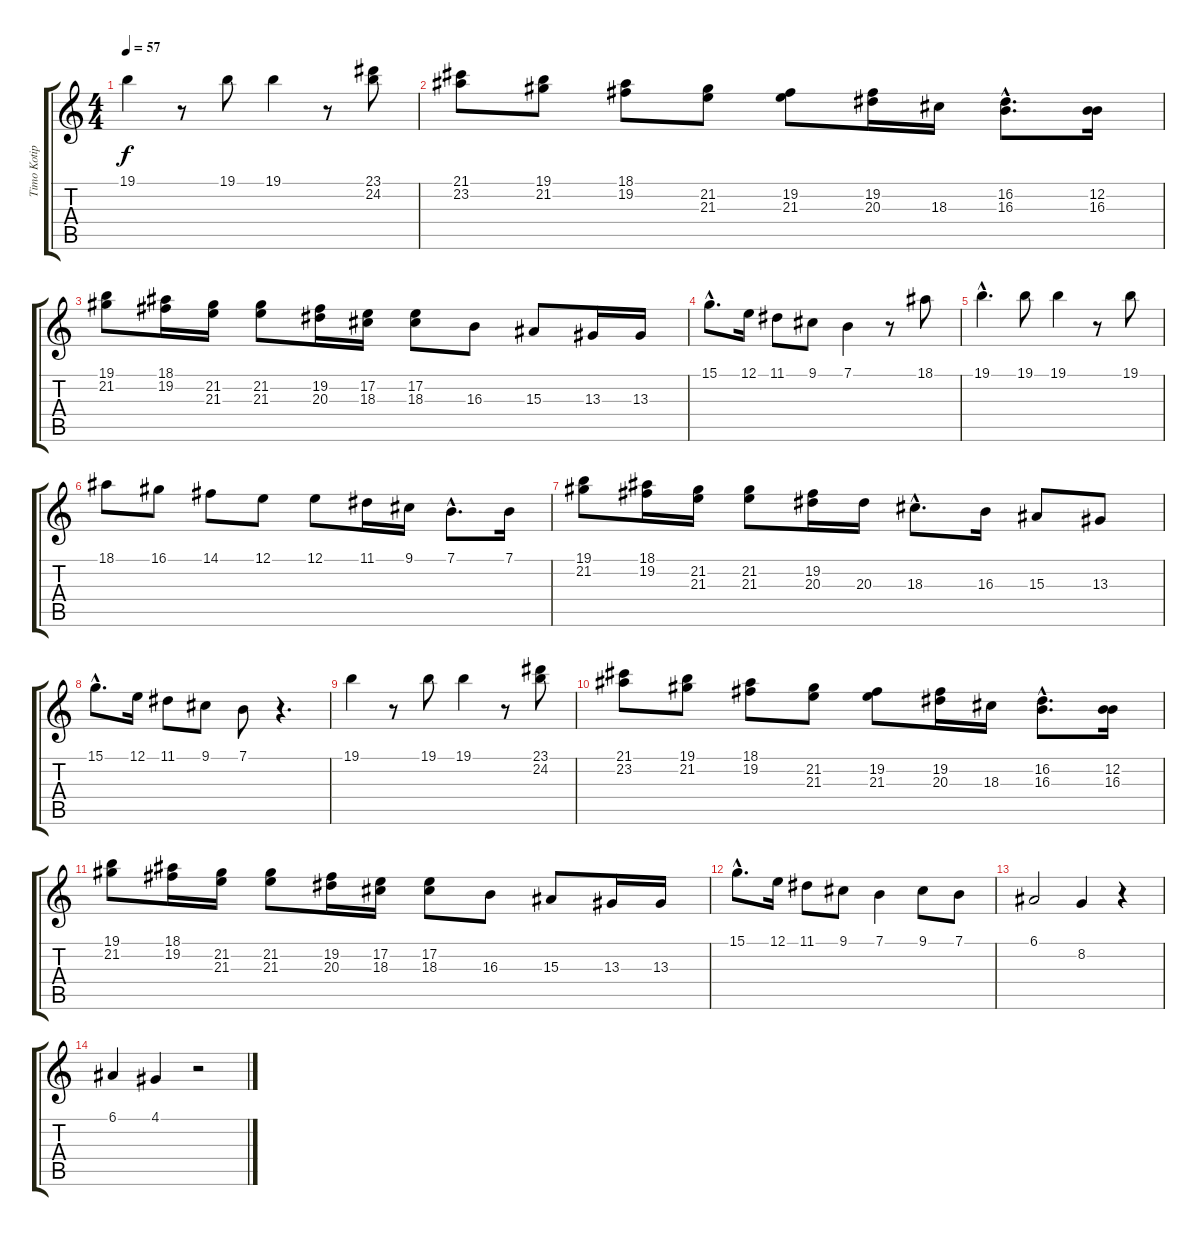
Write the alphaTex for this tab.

\track ("Timo Kotipelto" "Timo Kotip") {instrument lead3calliope}
\staff {score tabs}
\tuning (E4 B3 G3 D3 A2 E2) {hide}
\ts (4 4)
\tempo 57
\clef g2
\ks c
19.1.4{dy f} r.8 19.1.8 19.1.4 r.8 (23.1 24.2).8 |
(21.1 23.2).8 (19.1 21.2).8 (18.1 19.2).8 (21.2 21.3).8 (19.2 21.3).8 (19.2 20.3).16 18.3.16 (16.2{hac} 16.3{hac}).8{d} (12.2 16.3).16 |
(19.1 21.2).8 (18.1 19.2).16 (21.2 21.3).16 (21.2 21.3).8 (19.2 20.3).16 (17.2 18.3).16 (17.2 18.3).8 16.3.8 15.3.8 13.3.16 13.3.16 |
15.1{hac}.8{d} 12.1.16 11.1.8 9.1.8 7.1.4 r.8 18.1.8 |
19.1{hac}.4{d} 19.1.8 19.1.4 r.8 19.1.8 |
18.1.8 16.1.8 14.1.8 12.1.8 12.1.8 11.1.16 9.1.16 7.1{hac}.8{d} 7.1.16 |
(19.1 21.2).8 (18.1 19.2).16 (21.2 21.3).16 (21.2 21.3).8 (19.2 20.3).16 20.3.16 18.3{hac}.8{d} 16.3.16 15.3.8 13.3.8 |
15.1{hac}.8{d} 12.1.16 11.1.8 9.1.8 7.1.8 r.4{d} |
19.1.4 r.8 19.1.8 19.1.4 r.8 (23.1 24.2).8 |
(21.1 23.2).8 (19.1 21.2).8 (18.1 19.2).8 (21.2 21.3).8 (19.2 21.3).8 (19.2 20.3).16 18.3.16 (16.2{hac} 16.3{hac}).8{d} (12.2 16.3).16 |
(19.1 21.2).8 (18.1 19.2).16 (21.2 21.3).16 (21.2 21.3).8 (19.2 20.3).16 (17.2 18.3).16 (17.2 18.3).8 16.3.8 15.3.8 13.3.16 13.3.16 |
15.1{hac}.8{d} 12.1.16 11.1.8 9.1.8 7.1.4 9.1.8 7.1.8 |
6.1.2 8.2.4 r.4 |
6.1.4 4.1.4 r.2
